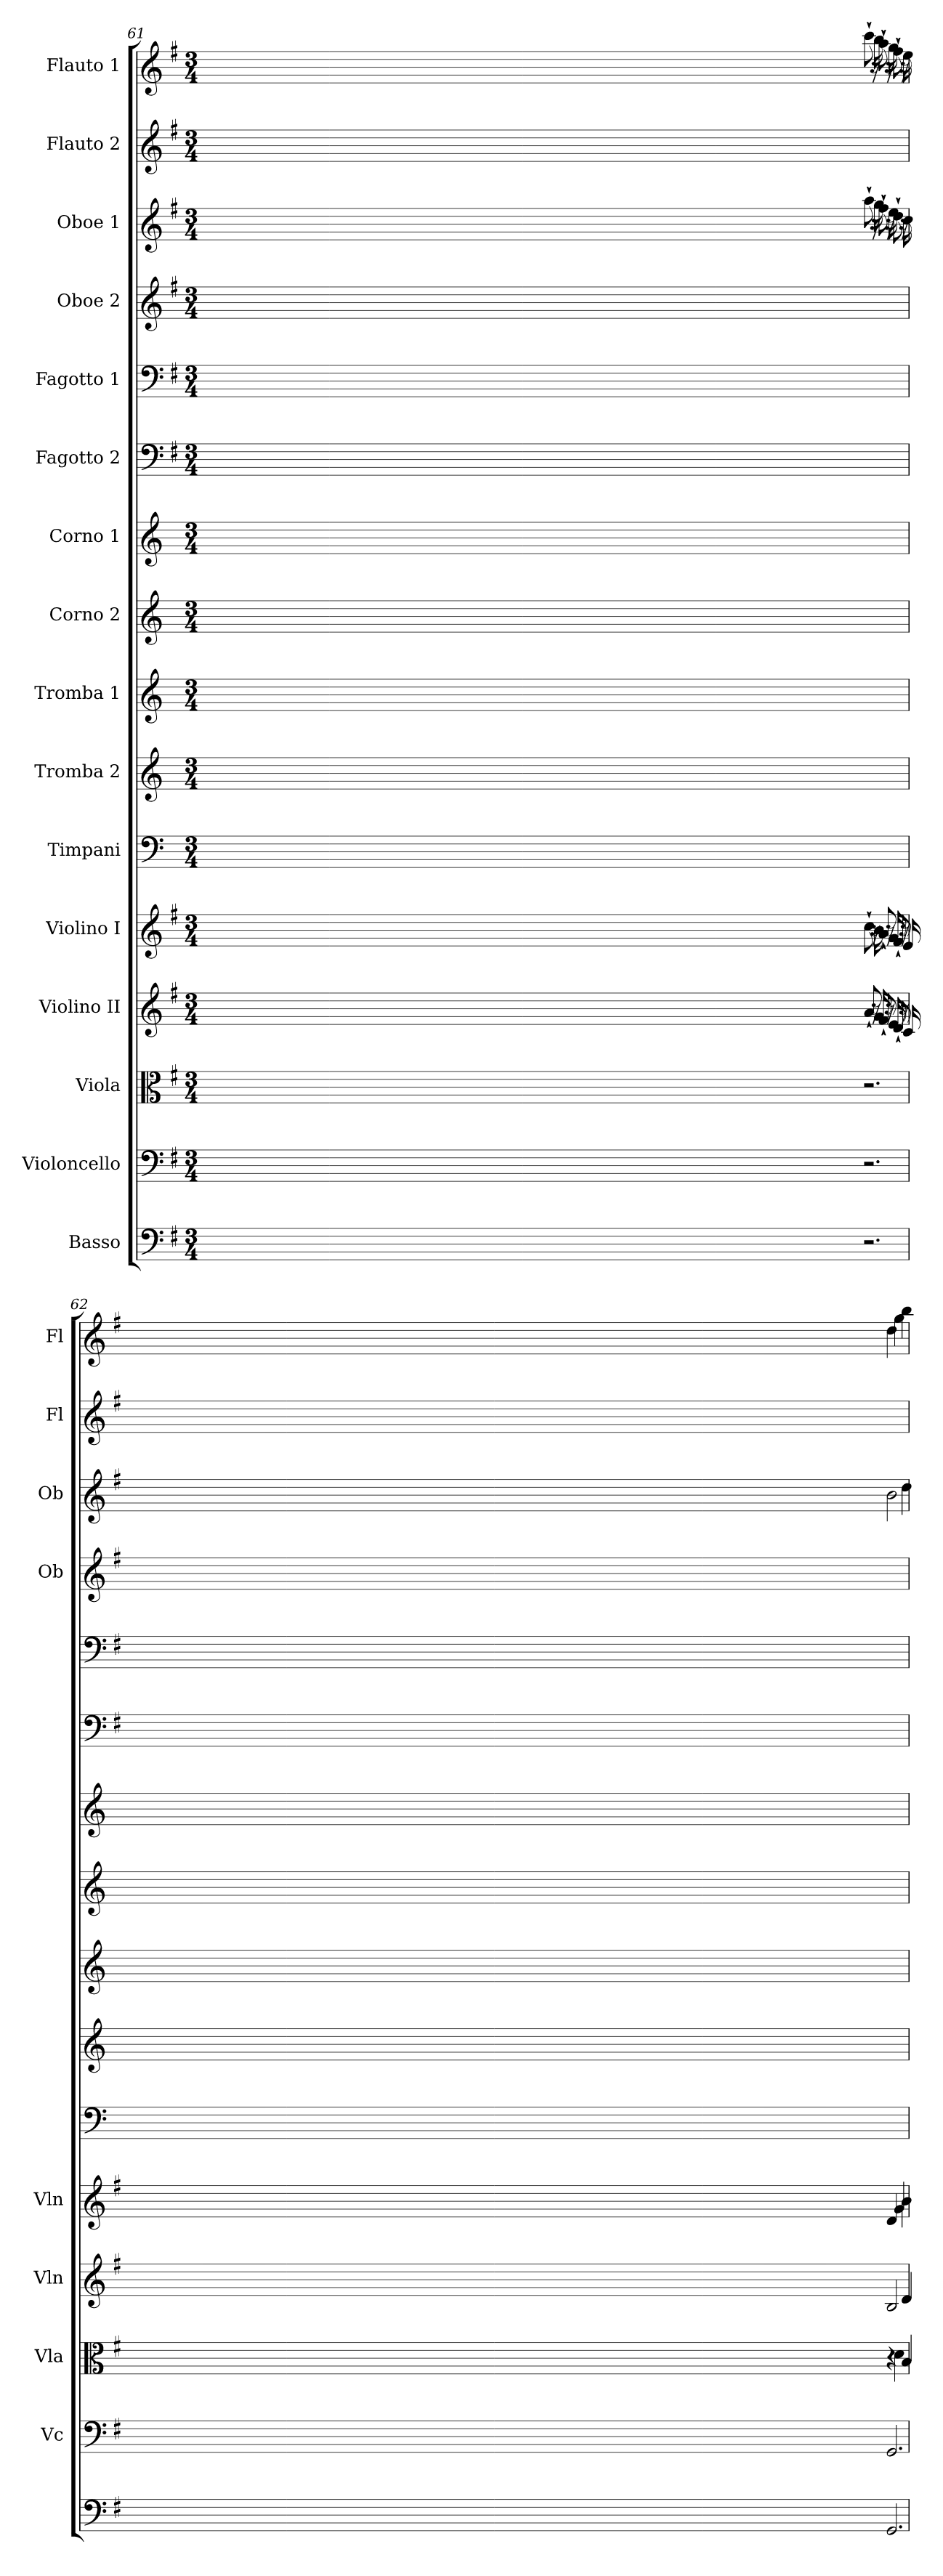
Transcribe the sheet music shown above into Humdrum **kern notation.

**kern	**kern	**kern	**kern	**kern	**kern	**kern	**kern	**kern	**kern	**kern	**kern	**kern	**kern	**kern	**kern
*part16	*part15	*part14	*part13	*part12	*part11	*part10	*part9	*part8	*part7	*part6	*part5	*part4	*part3	*part2	*part1
*staff16	*staff15	*staff14	*staff13	*staff12	*staff11	*staff10	*staff9	*staff8	*staff7	*staff6	*staff5	*staff4	*staff3	*staff2	*staff1
*I"Basso	*I"Violoncello	*I"Viola	*I"Violino II	*I"Violino I	*I"Timpani	*I"Tromba 2	*I"Tromba 1	*I"Corno 2	*I"Corno 1	*I"Fagotto 2	*I"Fagotto 1	*I"Oboe 2	*I"Oboe 1	*I"Flauto 2	*I"Flauto 1
*	*I'Vc	*I'Vla	*I'Vln	*I'Vln	*	*	*	*	*	*	*	*I'Ob	*I'Ob	*I'Fl	*I'Fl
*clefF4	*clefF4	*clefC3	*clefG2	*clefG2	*clefF4	*clefG2	*clefG2	*clefG2	*clefG2	*clefF4	*clefF4	*clefG2	*clefG2	*clefG2	*clefG2
*ITrd7c12	*	*	*	*	*	*ITrd1c2	*ITrd1c2	*ITrd3c5	*ITrd3c5	*	*	*	*	*	*
*k[f#]	*k[f#]	*k[f#]	*k[f#]	*k[f#]	*	*	*	*	*	*k[f#]	*k[f#]	*k[f#]	*k[f#]	*k[f#]	*k[f#]
*M3/4	*M3/4	*M3/4	*M3/4	*M3/4	*M3/4	*M3/4	*M3/4	*M3/4	*M3/4	*M3/4	*M3/4	*M3/4	*M3/4	*M3/4	*M3/4
=61	=61	=61	=61	=61	=61	=61	=61	=61	=61	=61	=61	=61	=61	=61	=61
1ryy	1ryy	1ryy	1ryy	1ryy	1ryy	1ryy	1ryy	1ryy	1ryy	1ryy	1ryy	1ryy	1ryy	1ryy	1ryy
1ryy	1ryy	1ryy	1ryy	1ryy	1ryy	1ryy	1ryy	1ryy	1ryy	1ryy	1ryy	1ryy	1ryy	1ryy	1ryy
1ryy	1ryy	1ryy	1ryy	1ryy	1ryy	1ryy	1ryy	1ryy	1ryy	1ryy	1ryy	1ryy	1ryy	1ryy	1ryy
1ryy	1ryy	1ryy	1ryy	1ryy	1ryy	1ryy	1ryy	1ryy	1ryy	1ryy	1ryy	1ryy	1ryy	1ryy	1ryy
1ryy	1ryy	1ryy	1ryy	1ryy	1ryy	1ryy	1ryy	1ryy	1ryy	1ryy	1ryy	1ryy	1ryy	1ryy	1ryy
1ryy	1ryy	1ryy	1ryy	1ryy	1ryy	1ryy	1ryy	1ryy	1ryy	1ryy	1ryy	1ryy	1ryy	1ryy	1ryy
1ryy	1ryy	1ryy	1ryy	1ryy	1ryy	1ryy	1ryy	1ryy	1ryy	1ryy	1ryy	1ryy	1ryy	1ryy	1ryy
1ryy	1ryy	1ryy	1ryy	1ryy	1ryy	1ryy	1ryy	1ryy	1ryy	1ryy	1ryy	1ryy	1ryy	1ryy	1ryy
1ryy	1ryy	1ryy	1ryy	1ryy	1ryy	1ryy	1ryy	1ryy	1ryy	1ryy	1ryy	1ryy	1ryy	1ryy	1ryy
1ryy	1ryy	1ryy	1ryy	1ryy	1ryy	1ryy	1ryy	1ryy	1ryy	1ryy	1ryy	1ryy	1ryy	1ryy	1ryy
1ryy	1ryy	1ryy	1ryy	1ryy	1ryy	1ryy	1ryy	1ryy	1ryy	1ryy	1ryy	1ryy	1ryy	1ryy	1ryy
1ryy	1ryy	1ryy	1ryy	1ryy	1ryy	1ryy	1ryy	1ryy	1ryy	1ryy	1ryy	1ryy	1ryy	1ryy	1ryy
1ryy	1ryy	1ryy	1ryy	1ryy	1ryy	1ryy	1ryy	1ryy	1ryy	1ryy	1ryy	1ryy	1ryy	1ryy	1ryy
1ryy	1ryy	1ryy	1ryy	1ryy	1ryy	1ryy	1ryy	1ryy	1ryy	1ryy	1ryy	1ryy	1ryy	1ryy	1ryy
1ryy	1ryy	1ryy	1ryy	1ryy	1ryy	1ryy	1ryy	1ryy	1ryy	1ryy	1ryy	1ryy	1ryy	1ryy	1ryy
1ryy	1ryy	1ryy	1ryy	1ryy	1ryy	1ryy	1ryy	1ryy	1ryy	1ryy	1ryy	1ryy	1ryy	1ryy	1ryy
1ryy	1ryy	1ryy	1ryy	1ryy	1ryy	1ryy	1ryy	1ryy	1ryy	1ryy	1ryy	1ryy	1ryy	1ryy	1ryy
1ryy	1ryy	1ryy	1ryy	1ryy	1ryy	1ryy	1ryy	1ryy	1ryy	1ryy	1ryy	1ryy	1ryy	1ryy	1ryy
1ryy	1ryy	1ryy	1ryy	1ryy	1ryy	1ryy	1ryy	1ryy	1ryy	1ryy	1ryy	1ryy	1ryy	1ryy	1ryy
1ryy	1ryy	1ryy	1ryy	1ryy	1ryy	1ryy	1ryy	1ryy	1ryy	1ryy	1ryy	1ryy	1ryy	1ryy	1ryy
1ryy	1ryy	1ryy	1ryy	1ryy	1ryy	1ryy	1ryy	1ryy	1ryy	1ryy	1ryy	1ryy	1ryy	1ryy	1ryy
1ryy	1ryy	1ryy	1ryy	1ryy	1ryy	1ryy	1ryy	1ryy	1ryy	1ryy	1ryy	1ryy	1ryy	1ryy	1ryy
1ryy	1ryy	1ryy	1ryy	1ryy	1ryy	1ryy	1ryy	1ryy	1ryy	1ryy	1ryy	1ryy	1ryy	1ryy	1ryy
1ryy	1ryy	1ryy	1ryy	1ryy	1ryy	1ryy	1ryy	1ryy	1ryy	1ryy	1ryy	1ryy	1ryy	1ryy	1ryy
1ryy	1ryy	1ryy	1ryy	1ryy	1ryy	1ryy	1ryy	1ryy	1ryy	1ryy	1ryy	1ryy	1ryy	1ryy	1ryy
1ryy	1ryy	1ryy	1ryy	1ryy	1ryy	1ryy	1ryy	1ryy	1ryy	1ryy	1ryy	1ryy	1ryy	1ryy	1ryy
1ryy	1ryy	1ryy	1ryy	1ryy	1ryy	1ryy	1ryy	1ryy	1ryy	1ryy	1ryy	1ryy	1ryy	1ryy	1ryy
1ryy	1ryy	1ryy	1ryy	1ryy	1ryy	1ryy	1ryy	1ryy	1ryy	1ryy	1ryy	1ryy	1ryy	1ryy	1ryy
1ryy	1ryy	1ryy	1ryy	1ryy	1ryy	1ryy	1ryy	1ryy	1ryy	1ryy	1ryy	1ryy	1ryy	1ryy	1ryy
1ryy	1ryy	1ryy	1ryy	1ryy	1ryy	1ryy	1ryy	1ryy	1ryy	1ryy	1ryy	1ryy	1ryy	1ryy	1ryy
1ryy	1ryy	1ryy	1ryy	1ryy	1ryy	1ryy	1ryy	1ryy	1ryy	1ryy	1ryy	1ryy	1ryy	1ryy	1ryy
1ryy	1ryy	1ryy	1ryy	1ryy	1ryy	1ryy	1ryy	1ryy	1ryy	1ryy	1ryy	1ryy	1ryy	1ryy	1ryy
1ryy	1ryy	1ryy	1ryy	1ryy	1ryy	1ryy	1ryy	1ryy	1ryy	1ryy	1ryy	1ryy	1ryy	1ryy	1ryy
1ryy	1ryy	1ryy	1ryy	1ryy	1ryy	1ryy	1ryy	1ryy	1ryy	1ryy	1ryy	1ryy	1ryy	1ryy	1ryy
1ryy	1ryy	1ryy	1ryy	1ryy	1ryy	1ryy	1ryy	1ryy	1ryy	1ryy	1ryy	1ryy	1ryy	1ryy	1ryy
1ryy	1ryy	1ryy	1ryy	1ryy	1ryy	1ryy	1ryy	1ryy	1ryy	1ryy	1ryy	1ryy	1ryy	1ryy	1ryy
1ryy	1ryy	1ryy	1ryy	1ryy	1ryy	1ryy	1ryy	1ryy	1ryy	1ryy	1ryy	1ryy	1ryy	1ryy	1ryy
1ryy	1ryy	1ryy	1ryy	1ryy	1ryy	1ryy	1ryy	1ryy	1ryy	1ryy	1ryy	1ryy	1ryy	1ryy	1ryy
1ryy	1ryy	1ryy	1ryy	1ryy	1ryy	1ryy	1ryy	1ryy	1ryy	1ryy	1ryy	1ryy	1ryy	1ryy	1ryy
1ryy	1ryy	1ryy	1ryy	1ryy	1ryy	1ryy	1ryy	1ryy	1ryy	1ryy	1ryy	1ryy	1ryy	1ryy	1ryy
1ryy	1ryy	1ryy	1ryy	1ryy	1ryy	1ryy	1ryy	1ryy	1ryy	1ryy	1ryy	1ryy	1ryy	1ryy	1ryy
1ryy	1ryy	1ryy	1ryy	1ryy	1ryy	1ryy	1ryy	1ryy	1ryy	1ryy	1ryy	1ryy	1ryy	1ryy	1ryy
1ryy	1ryy	1ryy	1ryy	1ryy	1ryy	1ryy	1ryy	1ryy	1ryy	1ryy	1ryy	1ryy	1ryy	1ryy	1ryy
2ryy	2ryy	2ryy	2ryy	2ryy	2ryy	2ryy	2ryy	2ryy	2ryy	2ryy	2ryy	2ryy	2ryy	2ryy	2ryy
16ryy	16ryy	16ryy	16ryy	16ryy	16ryy	16ryy	16ryy	16ryy	16ryy	16ryy	16ryy	16ryy	16ryy	16ryy	16ryy
2.r	2.r	2.r	8a`	8cc`	2.ryy	2.ryy	2.ryy	2.ryy	2.ryy	2.ryy	2.ryy	2.ryy	8aa`	2.ryy	8ccc`
.	.	.	16r	16r	.	.	.	.	.	.	.	.	16r	.	16r
.	.	.	16g	16b	.	.	.	.	.	.	.	.	16gg	.	16bb
.	.	.	8f#`	8a`	.	.	.	.	.	.	.	.	8ff#`	.	8aa`
.	.	.	16r	16r	.	.	.	.	.	.	.	.	16r	.	16r
.	.	.	16e	16g	.	.	.	.	.	.	.	.	16ee	.	16gg
.	.	.	8d`	8f#`	.	.	.	.	.	.	.	.	8dd`	.	8ff#`
.	.	.	16r	16r	.	.	.	.	.	.	.	.	16r	.	16r
.	.	.	16c	16e	.	.	.	.	.	.	.	.	16cc	.	16ee
=62	=62	=62	=62	=62	=62	=62	=62	=62	=62	=62	=62	=62	=62	=62	=62
1ryy	1ryy	1ryy	1ryy	1ryy	1ryy	1ryy	1ryy	1ryy	1ryy	1ryy	1ryy	1ryy	1ryy	1ryy	1ryy
1ryy	1ryy	1ryy	1ryy	1ryy	1ryy	1ryy	1ryy	1ryy	1ryy	1ryy	1ryy	1ryy	1ryy	1ryy	1ryy
1ryy	1ryy	1ryy	1ryy	1ryy	1ryy	1ryy	1ryy	1ryy	1ryy	1ryy	1ryy	1ryy	1ryy	1ryy	1ryy
1ryy	1ryy	1ryy	1ryy	1ryy	1ryy	1ryy	1ryy	1ryy	1ryy	1ryy	1ryy	1ryy	1ryy	1ryy	1ryy
1ryy	1ryy	1ryy	1ryy	1ryy	1ryy	1ryy	1ryy	1ryy	1ryy	1ryy	1ryy	1ryy	1ryy	1ryy	1ryy
1ryy	1ryy	1ryy	1ryy	1ryy	1ryy	1ryy	1ryy	1ryy	1ryy	1ryy	1ryy	1ryy	1ryy	1ryy	1ryy
1ryy	1ryy	1ryy	1ryy	1ryy	1ryy	1ryy	1ryy	1ryy	1ryy	1ryy	1ryy	1ryy	1ryy	1ryy	1ryy
1ryy	1ryy	1ryy	1ryy	1ryy	1ryy	1ryy	1ryy	1ryy	1ryy	1ryy	1ryy	1ryy	1ryy	1ryy	1ryy
1ryy	1ryy	1ryy	1ryy	1ryy	1ryy	1ryy	1ryy	1ryy	1ryy	1ryy	1ryy	1ryy	1ryy	1ryy	1ryy
1ryy	1ryy	1ryy	1ryy	1ryy	1ryy	1ryy	1ryy	1ryy	1ryy	1ryy	1ryy	1ryy	1ryy	1ryy	1ryy
1ryy	1ryy	1ryy	1ryy	1ryy	1ryy	1ryy	1ryy	1ryy	1ryy	1ryy	1ryy	1ryy	1ryy	1ryy	1ryy
1ryy	1ryy	1ryy	1ryy	1ryy	1ryy	1ryy	1ryy	1ryy	1ryy	1ryy	1ryy	1ryy	1ryy	1ryy	1ryy
1ryy	1ryy	1ryy	1ryy	1ryy	1ryy	1ryy	1ryy	1ryy	1ryy	1ryy	1ryy	1ryy	1ryy	1ryy	1ryy
1ryy	1ryy	1ryy	1ryy	1ryy	1ryy	1ryy	1ryy	1ryy	1ryy	1ryy	1ryy	1ryy	1ryy	1ryy	1ryy
1ryy	1ryy	1ryy	1ryy	1ryy	1ryy	1ryy	1ryy	1ryy	1ryy	1ryy	1ryy	1ryy	1ryy	1ryy	1ryy
1ryy	1ryy	1ryy	1ryy	1ryy	1ryy	1ryy	1ryy	1ryy	1ryy	1ryy	1ryy	1ryy	1ryy	1ryy	1ryy
1ryy	1ryy	1ryy	1ryy	1ryy	1ryy	1ryy	1ryy	1ryy	1ryy	1ryy	1ryy	1ryy	1ryy	1ryy	1ryy
1ryy	1ryy	1ryy	1ryy	1ryy	1ryy	1ryy	1ryy	1ryy	1ryy	1ryy	1ryy	1ryy	1ryy	1ryy	1ryy
1ryy	1ryy	1ryy	1ryy	1ryy	1ryy	1ryy	1ryy	1ryy	1ryy	1ryy	1ryy	1ryy	1ryy	1ryy	1ryy
1ryy	1ryy	1ryy	1ryy	1ryy	1ryy	1ryy	1ryy	1ryy	1ryy	1ryy	1ryy	1ryy	1ryy	1ryy	1ryy
1ryy	1ryy	1ryy	1ryy	1ryy	1ryy	1ryy	1ryy	1ryy	1ryy	1ryy	1ryy	1ryy	1ryy	1ryy	1ryy
1ryy	1ryy	1ryy	1ryy	1ryy	1ryy	1ryy	1ryy	1ryy	1ryy	1ryy	1ryy	1ryy	1ryy	1ryy	1ryy
1ryy	1ryy	1ryy	1ryy	1ryy	1ryy	1ryy	1ryy	1ryy	1ryy	1ryy	1ryy	1ryy	1ryy	1ryy	1ryy
1ryy	1ryy	1ryy	1ryy	1ryy	1ryy	1ryy	1ryy	1ryy	1ryy	1ryy	1ryy	1ryy	1ryy	1ryy	1ryy
1ryy	1ryy	1ryy	1ryy	1ryy	1ryy	1ryy	1ryy	1ryy	1ryy	1ryy	1ryy	1ryy	1ryy	1ryy	1ryy
1ryy	1ryy	1ryy	1ryy	1ryy	1ryy	1ryy	1ryy	1ryy	1ryy	1ryy	1ryy	1ryy	1ryy	1ryy	1ryy
1ryy	1ryy	1ryy	1ryy	1ryy	1ryy	1ryy	1ryy	1ryy	1ryy	1ryy	1ryy	1ryy	1ryy	1ryy	1ryy
1ryy	1ryy	1ryy	1ryy	1ryy	1ryy	1ryy	1ryy	1ryy	1ryy	1ryy	1ryy	1ryy	1ryy	1ryy	1ryy
1ryy	1ryy	1ryy	1ryy	1ryy	1ryy	1ryy	1ryy	1ryy	1ryy	1ryy	1ryy	1ryy	1ryy	1ryy	1ryy
1ryy	1ryy	1ryy	1ryy	1ryy	1ryy	1ryy	1ryy	1ryy	1ryy	1ryy	1ryy	1ryy	1ryy	1ryy	1ryy
1ryy	1ryy	1ryy	1ryy	1ryy	1ryy	1ryy	1ryy	1ryy	1ryy	1ryy	1ryy	1ryy	1ryy	1ryy	1ryy
1ryy	1ryy	1ryy	1ryy	1ryy	1ryy	1ryy	1ryy	1ryy	1ryy	1ryy	1ryy	1ryy	1ryy	1ryy	1ryy
1ryy	1ryy	1ryy	1ryy	1ryy	1ryy	1ryy	1ryy	1ryy	1ryy	1ryy	1ryy	1ryy	1ryy	1ryy	1ryy
1ryy	1ryy	1ryy	1ryy	1ryy	1ryy	1ryy	1ryy	1ryy	1ryy	1ryy	1ryy	1ryy	1ryy	1ryy	1ryy
1ryy	1ryy	1ryy	1ryy	1ryy	1ryy	1ryy	1ryy	1ryy	1ryy	1ryy	1ryy	1ryy	1ryy	1ryy	1ryy
1ryy	1ryy	1ryy	1ryy	1ryy	1ryy	1ryy	1ryy	1ryy	1ryy	1ryy	1ryy	1ryy	1ryy	1ryy	1ryy
1ryy	1ryy	1ryy	1ryy	1ryy	1ryy	1ryy	1ryy	1ryy	1ryy	1ryy	1ryy	1ryy	1ryy	1ryy	1ryy
1ryy	1ryy	1ryy	1ryy	1ryy	1ryy	1ryy	1ryy	1ryy	1ryy	1ryy	1ryy	1ryy	1ryy	1ryy	1ryy
1ryy	1ryy	1ryy	1ryy	1ryy	1ryy	1ryy	1ryy	1ryy	1ryy	1ryy	1ryy	1ryy	1ryy	1ryy	1ryy
1ryy	1ryy	1ryy	1ryy	1ryy	1ryy	1ryy	1ryy	1ryy	1ryy	1ryy	1ryy	1ryy	1ryy	1ryy	1ryy
1ryy	1ryy	1ryy	1ryy	1ryy	1ryy	1ryy	1ryy	1ryy	1ryy	1ryy	1ryy	1ryy	1ryy	1ryy	1ryy
1ryy	1ryy	1ryy	1ryy	1ryy	1ryy	1ryy	1ryy	1ryy	1ryy	1ryy	1ryy	1ryy	1ryy	1ryy	1ryy
1ryy	1ryy	1ryy	1ryy	1ryy	1ryy	1ryy	1ryy	1ryy	1ryy	1ryy	1ryy	1ryy	1ryy	1ryy	1ryy
1ryy	1ryy	1ryy	1ryy	1ryy	1ryy	1ryy	1ryy	1ryy	1ryy	1ryy	1ryy	1ryy	1ryy	1ryy	1ryy
4ryy	4ryy	4ryy	4ryy	4ryy	4ryy	4ryy	4ryy	4ryy	4ryy	4ryy	4ryy	4ryy	4ryy	4ryy	4ryy
16ryy	16ryy	16ryy	16ryy	16ryy	16ryy	16ryy	16ryy	16ryy	16ryy	16ryy	16ryy	16ryy	16ryy	16ryy	16ryy
2.GGG	2.GG	4r	2B	4d	2.ryy	2.ryy	2.ryy	2.ryy	2.ryy	2.ryy	2.ryy	2.ryy	2b	2.ryy	4dd
.	.	4d	.	4g	.	.	.	.	.	.	.	.	.	.	4gg
.	.	4B	4d	4b	.	.	.	.	.	.	.	.	4dd	.	4bb
=	=	=	=	=	=	=	=	=	=	=	=	=	=	=	=
*-	*-	*-	*-	*-	*-	*-	*-	*-	*-	*-	*-	*-	*-	*-	*-
